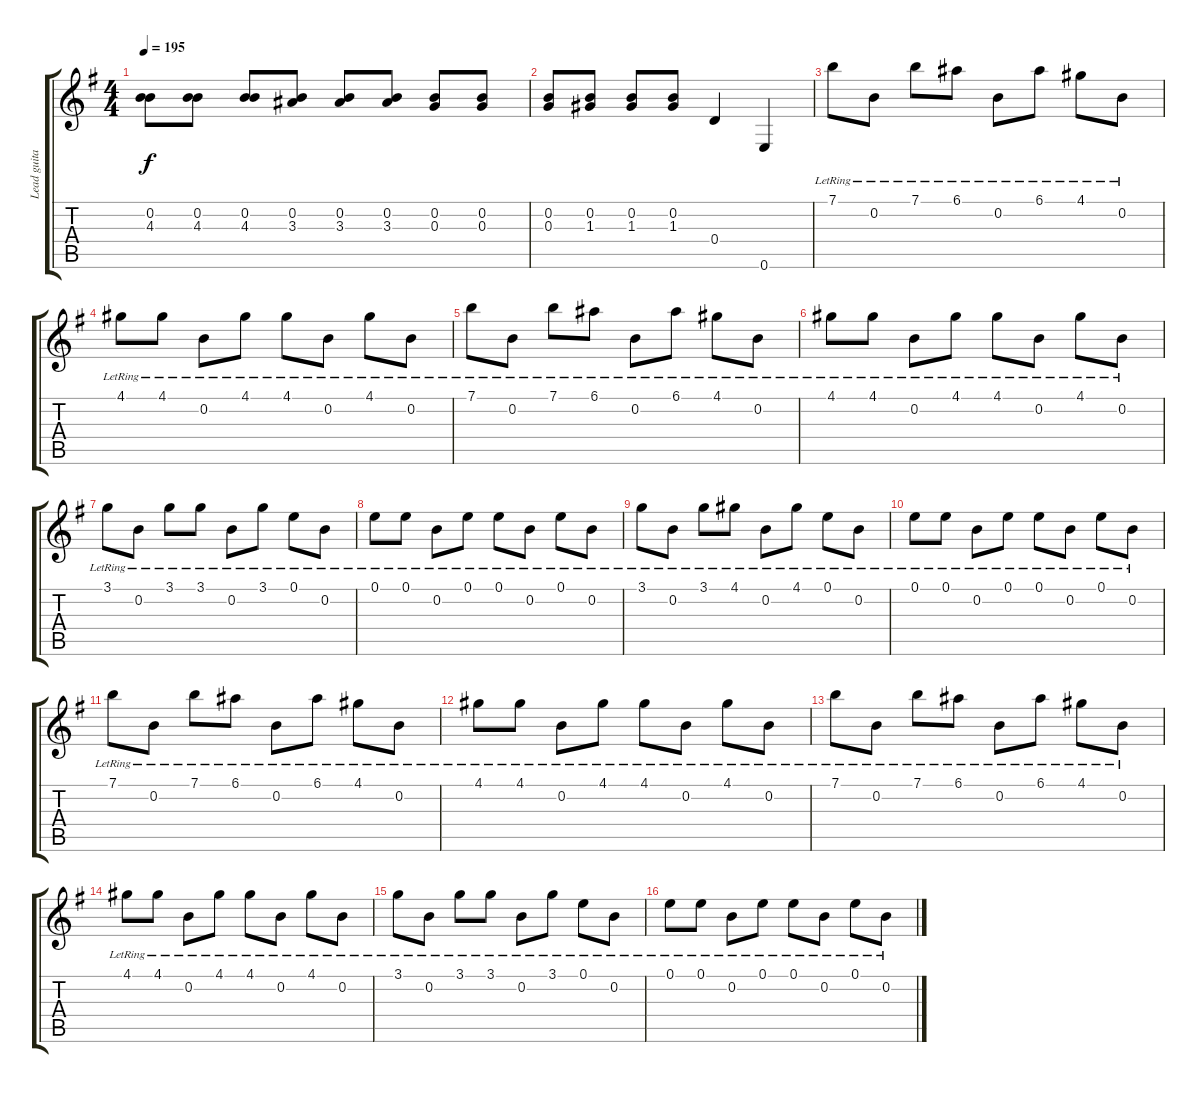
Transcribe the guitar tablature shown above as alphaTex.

\track ("Lead guitar 1" "Lead guita") {instrument distortionguitar}
\staff {score tabs}
\tuning (E4 B3 G3 D3 A2 E2) {hide}
\ts (4 4)
\tempo 195
\clef g2
\ks eminor
(0.2 4.3).8{dy f} (0.2 4.3).8 (0.2 4.3).8 (0.2 3.3).8 (0.2 3.3).8 (0.2 3.3).8 (0.2 0.3).8 (0.2 0.3).8 |
(0.2 0.3).8 (0.2 1.3).8 (0.2 1.3).8 (0.2 1.3).8 0.4.4 0.6.4 |
7.1{lr}.8 0.2{lr}.8 7.1{lr}.8 6.1{lr}.8 0.2{lr}.8 6.1{lr}.8 4.1{lr}.8 0.2{lr}.8 |
4.1{lr}.8 4.1{lr}.8 0.2{lr}.8 4.1{lr}.8 4.1{lr}.8 0.2{lr}.8 4.1{lr}.8 0.2{lr}.8 |
7.1{lr}.8 0.2{lr}.8 7.1{lr}.8 6.1{lr}.8 0.2{lr}.8 6.1{lr}.8 4.1{lr}.8 0.2{lr}.8 |
4.1{lr}.8 4.1{lr}.8 0.2{lr}.8 4.1{lr}.8 4.1{lr}.8 0.2{lr}.8 4.1{lr}.8 0.2{lr}.8 |
3.1{lr}.8 0.2{lr}.8 3.1{lr}.8 3.1{lr}.8 0.2{lr}.8 3.1{lr}.8 0.1{lr}.8 0.2{lr}.8 |
0.1{lr}.8 0.1{lr}.8 0.2{lr}.8 0.1{lr}.8 0.1{lr}.8 0.2{lr}.8 0.1{lr}.8 0.2{lr}.8 |
3.1{lr}.8 0.2{lr}.8 3.1{lr}.8 4.1{lr}.8 0.2{lr}.8 4.1{lr}.8 0.1{lr}.8 0.2{lr}.8 |
0.1{lr}.8 0.1{lr}.8 0.2{lr}.8 0.1{lr}.8 0.1{lr}.8 0.2{lr}.8 0.1{lr}.8 0.2{lr}.8 |
7.1{lr}.8 0.2{lr}.8 7.1{lr}.8 6.1{lr}.8 0.2{lr}.8 6.1{lr}.8 4.1{lr}.8 0.2{lr}.8 |
4.1{lr}.8 4.1{lr}.8 0.2{lr}.8 4.1{lr}.8 4.1{lr}.8 0.2{lr}.8 4.1{lr}.8 0.2{lr}.8 |
7.1{lr}.8 0.2{lr}.8 7.1{lr}.8 6.1{lr}.8 0.2{lr}.8 6.1{lr}.8 4.1{lr}.8 0.2{lr}.8 |
4.1{lr}.8 4.1{lr}.8 0.2{lr}.8 4.1{lr}.8 4.1{lr}.8 0.2{lr}.8 4.1{lr}.8 0.2{lr}.8 |
3.1{lr}.8 0.2{lr}.8 3.1{lr}.8 3.1{lr}.8 0.2{lr}.8 3.1{lr}.8 0.1{lr}.8 0.2{lr}.8 |
0.1{lr}.8 0.1{lr}.8 0.2{lr}.8 0.1{lr}.8 0.1{lr}.8 0.2{lr}.8 0.1{lr}.8 0.2{lr}.8
